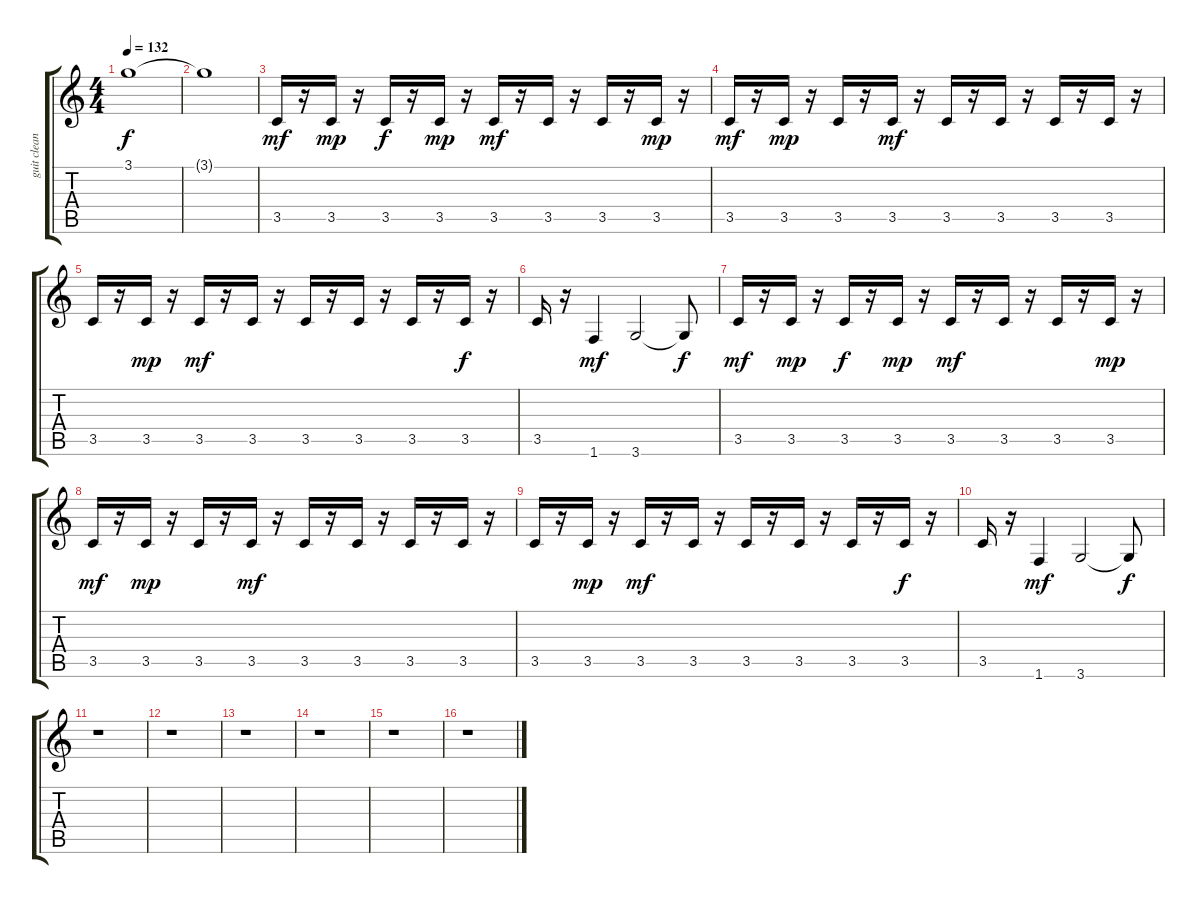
\track ("guit clean" "guit clean") {instrument electricguitarclean}
\staff {score tabs}
\tuning (E4 B3 G3 D3 A2 E2) {hide}
\ts (4 4)
\tempo 132
\clef g2
\ks c
3.1{t}.1{dy f} |
3.1{t}.1 |
3.5.16{dy mf} r.16 3.5.16{dy mp} r.16 3.5.16{dy f} r.16 3.5.16{dy mp} r.16 3.5.16{dy mf} r.16 3.5.16 r.16 3.5.16 r.16 3.5.16{dy mp} r.16 |
3.5.16{dy mf} r.16 3.5.16{dy mp} r.16 3.5.16 r.16 3.5.16{dy mf} r.16 3.5.16 r.16 3.5.16 r.16 3.5.16 r.16 3.5.16 r.16 |
3.5.16 r.16 3.5.16{dy mp} r.16 3.5.16{dy mf} r.16 3.5.16 r.16 3.5.16 r.16 3.5.16 r.16 3.5.16 r.16 3.5.16{dy f} r.16 |
3.5.16 r.16 1.6.4{dy mf} 3.6.2 3.6{t}.8{dy f} |
3.5.16{dy mf} r.16 3.5.16{dy mp} r.16 3.5.16{dy f} r.16 3.5.16{dy mp} r.16 3.5.16{dy mf} r.16 3.5.16 r.16 3.5.16 r.16 3.5.16{dy mp} r.16 |
3.5.16{dy mf} r.16 3.5.16{dy mp} r.16 3.5.16 r.16 3.5.16{dy mf} r.16 3.5.16 r.16 3.5.16 r.16 3.5.16 r.16 3.5.16 r.16 |
3.5.16 r.16 3.5.16{dy mp} r.16 3.5.16{dy mf} r.16 3.5.16 r.16 3.5.16 r.16 3.5.16 r.16 3.5.16 r.16 3.5.16{dy f} r.16 |
3.5.16 r.16 1.6.4{dy mf} 3.6.2 3.6{t}.8{dy f} |
r.1 |
r.1 |
r.1 |
r.1 |
r.1 |
r.1
